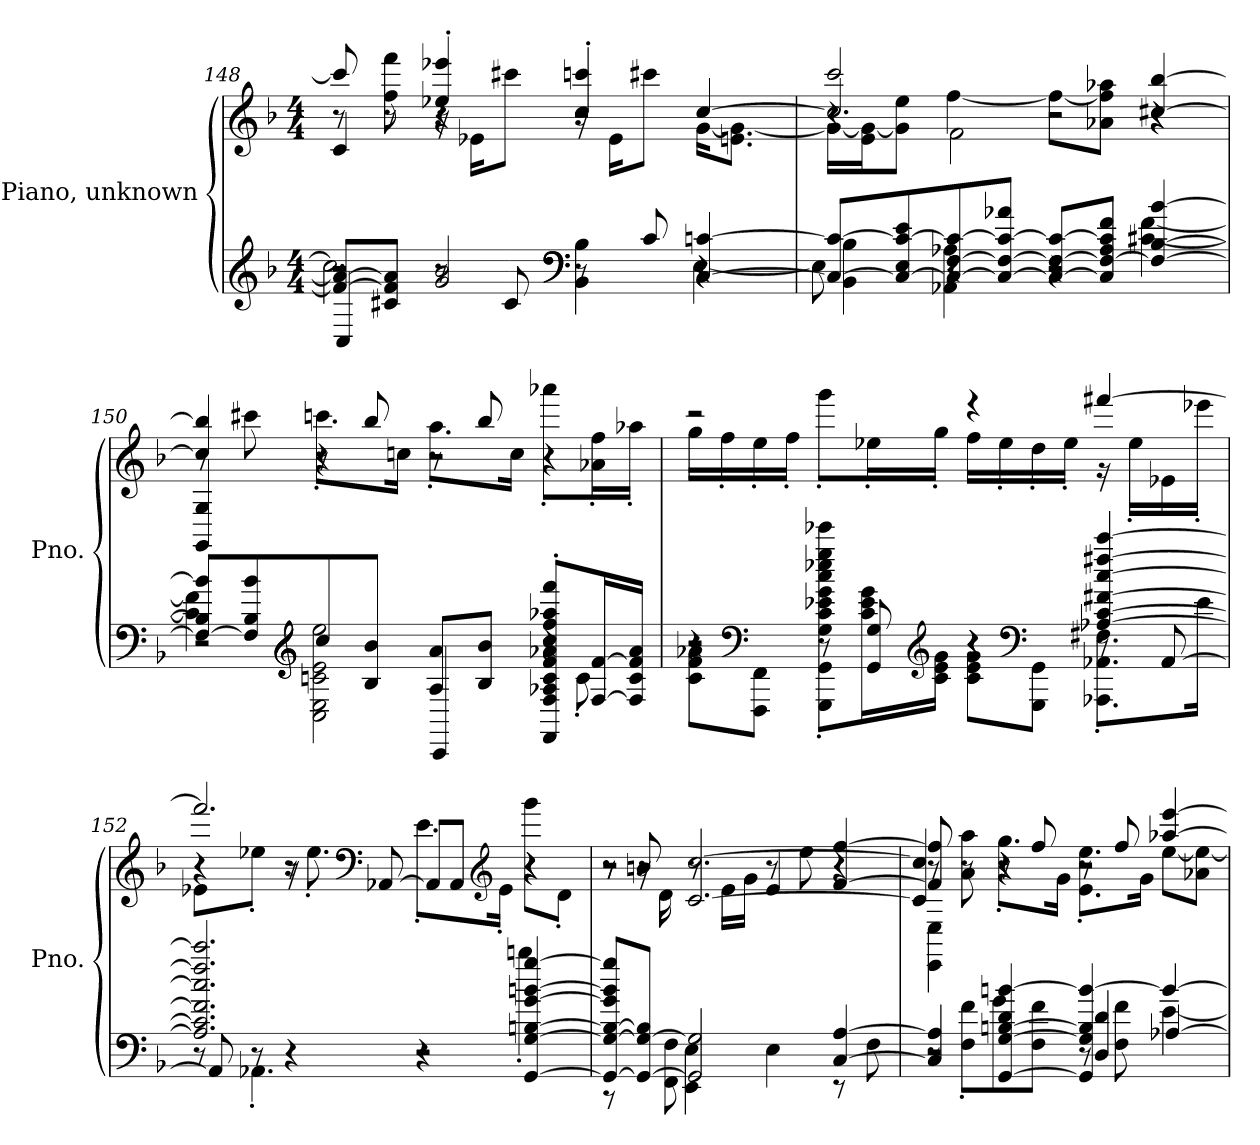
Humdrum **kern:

**kern	**kern
*part1	*part1
*staff2	*staff1
*I"Piano, unknown	*
*I'Pno.	*
*clefG2	*clefG2
*k[b-]	*k[b-]
*M4/4	*M4/4
=148	=148
*^	*^
*	*^	*	*^
*	*	*^	*	*	*
8f/_ 8a-/_L	2.cc#\]	4C/	2r	8ccc#/]	8r	4c/
8c#X/ 8f/] 8a-/]J	.	.	.	8r	8ff\ 8fff\	.
8r	.	2g/ 2b-/	.	4ee-X/' 4eee-X/'	16r	4r
.	.	.	.	.	16e-X\KL	.
8c#/	.	.	.	.	8ccc#X\J	.
*clefF4	*	*	*	*	*	*
8r	.	.	4BB-\ 4B-\	4cc/' 4cccn/'	16r	2r
.	.	.	.	.	16e-\KL	.
8c#/	.	.	.	.	8ccc#X\J	.
[4C/ [4cn/	4r	4r	[4E\	[4cc/	[16g\KL	.
.	.	.	.	.	8.en\ 8.g\_J	.
*	*	*v	*v	*	*	*
!!LO:LB:g=z
=149	=149	=149	=149	=149	=149
*	*	*	*	*	*^
8C/_ 8c/_L	4BB-\ 4B-\	8E\]	2.cc/]	16g\LL_	2ccc/	4r
.	.	.	.	16e\ 16g\_J	.	.
8C/_ 8E/ 8c/_ 8e/	.	8r	.	8g\] 8ee\J	.	.
8C/_ [8F/ 8c/_	4AA-X\ 4A-X\	4r	.	[4ff\	.	2f\
8C/_ 8F/_ 8c/_ 8a-X/J	.	.	.	.	.	.
8C/_ 8F/_ 8c/_L	4r	2r	.	8ff\L_	2r	.
8C/] 8F/_ 8A-/ 8c/] 8f/J	.	.	.	8a-X\ 8ff\] 8aa-X\J	.	.
4F/_ [4B-/ [4b-/	[4c#X\ [4f\	.	[4cc#X/ [4bb-/	4r	.	4r
*	*	*	*	*	*v	*v
=150	=150	=150	=150	=150	=150
8F/_ 8B-/] 8b-/]L	4c#\] 4f\]	2r	4cc#/] 4bb-/]	8r	4GG/ 4G/
8F/] 8B-/ 8b-/	.	.	.	8ccc#X\	.
*clefG2	*	*	*	*	*
8cc/	2C\ 2E\ 2cn\ 2e\ 2ee\	.	8r	8.cccn'\L	4r
8B-/ 8b-/J	.	.	8bb-/	.	.
.	.	.	.	16ccn\Jk	.
8A/ 8a/L	.	4CC/	8r	8.aa'\L	2r
8B-/ 8b-/J	.	.	8bb-/	.	.
.	.	.	.	16cc\Jk	.
8FF/' 8F/' 8A-X/' 8c/' 8f/' 8a-X/' 8cc/' 8ff/' 8aa-X/' 8fff/'L	8r	4r	4r	8aaa-X'\L	.
[16F/ [16f/L	8c'\	.	.	16a-X\' 16ff\'L	.
16F/] 16c/ 16f/] 16a-/JJ	.	.	.	16aa-X'\JJ	.
*	*	*	*	*v	*v
!!LO:LB:g=z
=151	=151	=151	=151	=151
4r	8c\ 8f\ 8a-X\L	2r	2r	16gg\LL
.	.	.	.	16ff'\
*clefF4	*	*	*	*
.	8FFF\ 8FF\J	.	.	16ee'\
.	.	.	.	16ff'\JJ
8r	8GGG\' 8GG\' 8G\' 8c\' 8e-X\' 8g\' 8cc\' 8ee-X\' 8gg\' 8eee-X\'L	.	.	8ggg'\L
8GG/ 8G/	16c\ 16e-\ 16g\L	.	.	16ee-X'\L
*clefG2	*	*	*	*
.	16c\ 16e-\ 16g\JJ	.	.	16gg'\JJ
4r	8c\ 8e-\ 8g\L	4r	4r	16ff\LL
.	.	.	.	16ee-'\
*clefF4	*	*	*	*
.	8GGG\ 8GG\J	.	.	16dd'\
.	.	.	.	16ee-'\JJ
[4A-X/ [4c/ [4f#X/ [4cc/ [4ff#X/ [4ccc/	8.AAA-X\' 8.AA-X\' 8.F#X\'L	8r	[4fff#X/	16r
.	.	.	.	16ee-'\LL
.	.	[8AA-/	.	16e-X\
.	16e-\Jk	.	.	16eee-X'\JJ
=152	=152	=152	=152	=152
*	*	*	*	*^
2.A-/] 2.c/] 2.f#/] 2.cc/] 2.ff#/] 2.ccc/]	8r	8AA-/]	2.fff#/]	8e-X\L	4r
.	4.AA-X'\	8r	.	8ee-X'\J	.
.	.	4r	.	16r	8r
.	.	.	.	8.ee-'\	.
*	*	*	*clefF4	*	*
.	.	.	.	.	[8AA-X/
.	4r	2r	.	8.e-'\L	8AA-/L]
.	.	.	.	.	8AA-/J
*	*	*	*clefG2	*	*
.	.	.	.	16e-'\Jk	.
[4GG/ [4G/ [4Bn/ [4g/ [4bn/ [4gg/	4bbn'\	.	4r	8ggg\L	4r
.	.	.	.	8d'\J	.
*	*v	*v	*	*	*
!!LO:PB:g=z	!!	!!
=153	=153	=153	=153	=153
8GG/_ 8G/_ 8B/_ 8g/] 8b/] 8gg/]L	8r	2r	8r	8r
8GG/_ 8G/_ 8B/]J	8FF\ 8F\	.	16r	8bn/
.	.	.	16d\	.
2GG/] 2G/]	4EE\ 4E\	.	8r	[2.c/ [2.cc/
.	.	.	16e\LL	.
.	.	.	16g\JJ	.
.	4E\	4e/	8r	.
.	.	.	8ee\	.
[4C/ [4A/	8r	[4f/ [4ff/	4r	.
.	8F\	.	.	.
=154	=154	=154	=154	=154
*	*^	*	*	*^
4C/] 4A/]	8r	2r	8f/] 8ff/]	8r	4c/] 4cc/]	4EE\ 4E\
.	8F\' 8f\'L	.	8r	8a\ 8aa\	.	.
[4GG/ [4G/ [4Bn/ 4d/ [4bn/	8g\	.	8r	8.gg'\L	4r	4r
.	8F\ 8f\J	.	8ff/	.	.	.
.	.	.	.	16g\Jk	.	.
4GG/] 4G/] 4B/] 4b/_	8r	4D/ 4d/	8r	8.e\' 8.ee\'L	2r	2r
.	8F\ 8f\	.	8ff/	.	.	.
.	.	.	.	16g\Jk	.	.
4b/_	[4e\	[4A-X/	[4aa-X/ [4eee/	[8ee\L	.	.
.	.	.	.	8a-X\ 8ee\_J	.	.
*v	*v	*v	*	*	*	*
*	*v	*v	*v	*v
=	=
*-	*-
